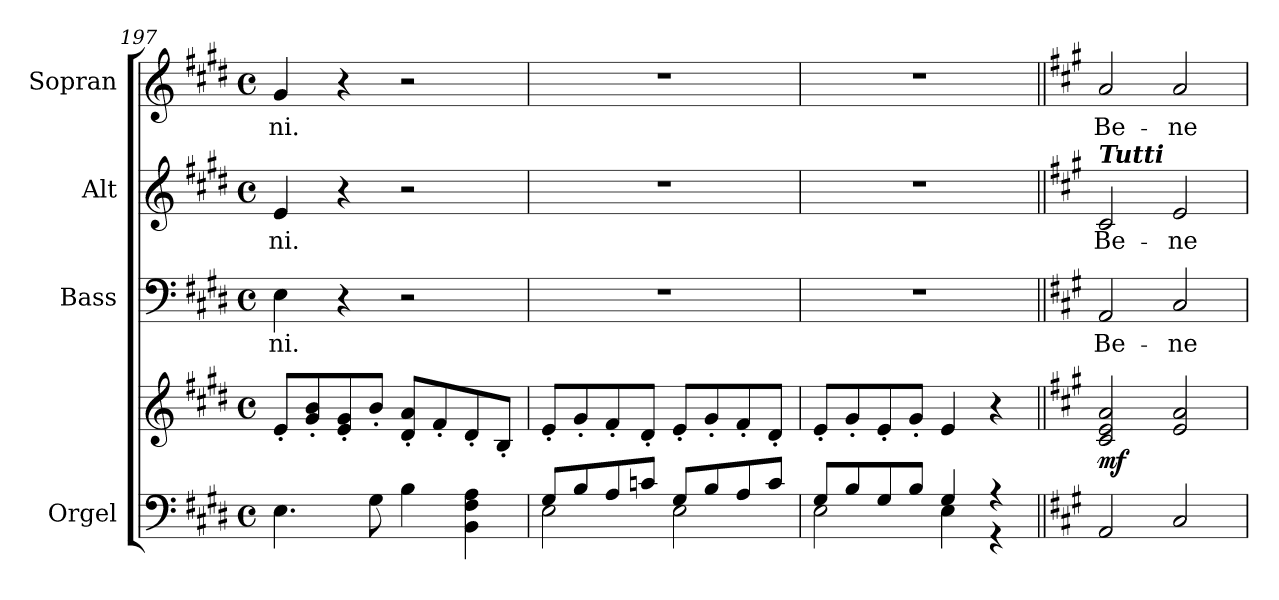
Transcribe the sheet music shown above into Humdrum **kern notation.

**kern	**kern	**dynam	**kern	**text	**kern	**text	**kern	**text
*part4	*part4	*part4	*part3	*part3	*part2	*part2	*part1	*part1
*staff5	*staff4	*staff4/5	*staff3	*staff3	*staff2	*staff2	*staff1	*staff1
*I"Orgel	*	*	*I"Bass	*	*I"Alt	*	*I"Sopran	*
*I'Org.	*	*	*I'B.	*	*I'A.	*	*I'S.	*
*clefF4	*clefG2	*	*clefF4	*	*clefG2	*	*clefG2	*
*k[f#c#g#d#]	*k[f#c#g#d#]	*	*k[f#c#g#d#]	*	*k[f#c#g#d#]	*	*k[f#c#g#d#]	*
*E:	*E:	*	*E:	*	*E:	*	*E:	*
*M4/4	*M4/4	*	*M4/4	*	*M4/4	*	*M4/4	*
*met(c)	*met(c)	*	*met(c)	*	*met(c)	*	*met(c)	*
=197	=197	=197	=197	=197	=197	=197	=197	=197
!	!	!	!	!LO:LY:b	!	!LO:LY:b	!	!LO:LY:b
4.E\	8e'</L	.	4E\	-ni.	4e/	-ni.	4g#/	-ni.
.	8g#/'< 8b/'<	.	.	.	.	.	.	.
.	8e/'< 8g#/'<	.	4r	.	4r	.	4r	.
8G#\	8b'</J	.	.	.	.	.	.	.
4B\	8d#/'< 8a/'<L	.	2r	.	2r	.	2r	.
.	8f#'</	.	.	.	.	.	.	.
4BB\ 4F#\ 4A\	8d#'</	.	.	.	.	.	.	.
.	8B'</J	.	.	.	.	.	.	.
!!LO:LB:g=z
=198	=198	=198	=198	=198	=198	=198	=198	=198
*^	*	*	*	*	*	*	*	*
8G#/L	2E\	8e'</L	.	1r	.	1r	.	1r	.
8B/	.	8g#'</	.	.	.	.	.	.	.
8A/	.	8f#'</	.	.	.	.	.	.	.
8cn/J	.	8d#'</J	.	.	.	.	.	.	.
8G#/L	2E\	8e'</L	.	.	.	.	.	.	.
8B/	.	8g#'</	.	.	.	.	.	.	.
8A/	.	8f#'</	.	.	.	.	.	.	.
8c/J	.	8d#'</J	.	.	.	.	.	.	.
=199	=199	=199	=199	=199	=199	=199	=199	=199	=199
8G#/L	2E\	8e'</L	.	1r	.	1r	.	1r	.
8B/	.	8g#'</	.	.	.	.	.	.	.
8G#/	.	8e'</	.	.	.	.	.	.	.
8B/J	.	8g#'</J	.	.	.	.	.	.	.
4G#/	4E\	4e/	.	.	.	.	.	.	.
4r	4r	4r	.	.	.	.	.	.	.
*v	*v	*	*	*	*	*	*	*	*
=200||	=200||	=200||	=200||	=200||	=200||	=200||	=200||	=200||
*k[f#c#g#]	*k[f#c#g#]	*	*k[f#c#g#]	*	*k[f#c#g#]	*	*k[f#c#g#]	*
*A:	*A:	*	*A:	*	*A:	*	*A:	*
*^	*	*	*	*	*	*	*	*
!	!	!	!	!	!	!LO:TX:a:Bi:t=Tutti	!	!	!
!	!	!	!LO:DY:b	!	!LO:LY:b	!	!LO:LY:b	!	!LO:LY:b
*v	*v	*	*	*	*	*	*	*	*
2AA/	2c#/ 2e/ 2a/	mf	2AA/	Be-	2c#/	Be-	2a/	Be-
!	!	!	!	!LO:LY:b	!	!LO:LY:b	!	!LO:LY:b
2C#/	2e/ 2a/	.	2C#/	-ne-	2e/	-ne-	2a/	-ne-
=	=	=	=	=	=	=	=	=
*-	*-	*-	*-	*-	*-	*-	*-	*-
